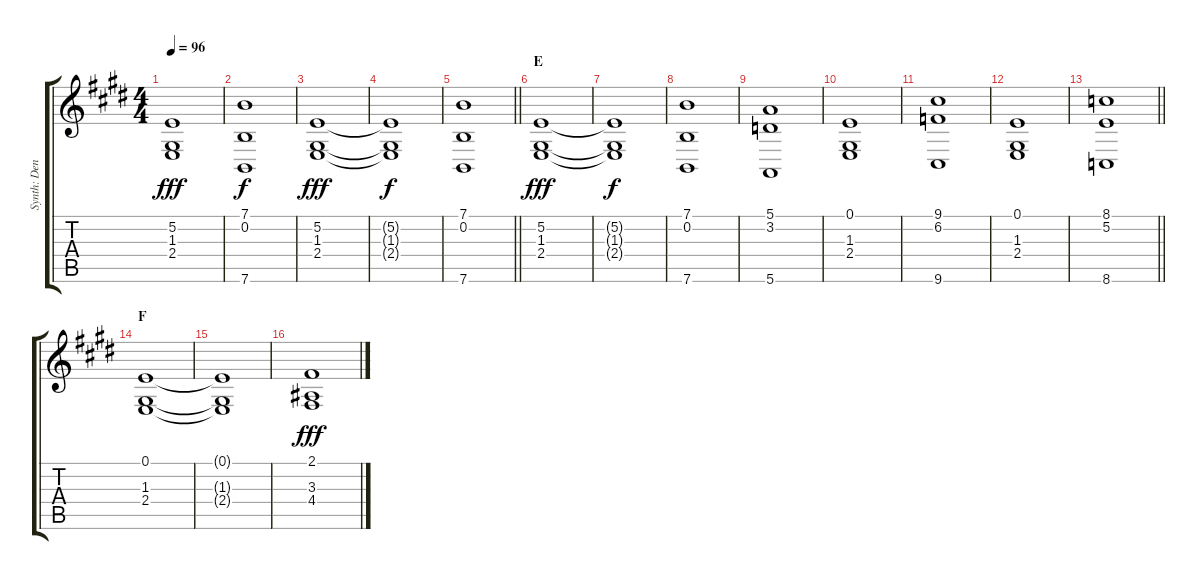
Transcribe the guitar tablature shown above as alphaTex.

\track ("Synth: Denis" "Synth: Den") {instrument synthstrings1}
\staff {score tabs}
\tuning (E4 B3 G3 D3 A2 E2) {hide}
\ts (4 4)
\tempo 96
\clef g2
\ks e
(5.2 1.3 2.4).1{dy fff} |
(7.1 0.2 7.6).1{dy f} |
(5.2 1.3 2.4).1{dy fff} |
(5.2{t} 1.3{t} 2.4{t}).1{dy f} |
\barLineRight lightlight
(7.1 0.2 7.6).1 |
\section ("" "E")
(5.2 1.3 2.4).1{dy fff} |
(5.2{t} 1.3{t} 2.4{t}).1{dy f} |
(7.1 0.2 7.6).1 |
(5.1 3.2 5.6).1 |
(0.1 1.3 2.4).1 |
(9.1 6.2 9.6).1 |
(0.1 1.3 2.4).1 |
\barLineRight lightlight
(8.1 5.2 8.6).1 |
\section ("" "F")
(0.1 1.3 2.4).1 |
(0.1{t} 1.3{t} 2.4{t}).1 |
(2.1 3.3 4.4).1{dy fff}
